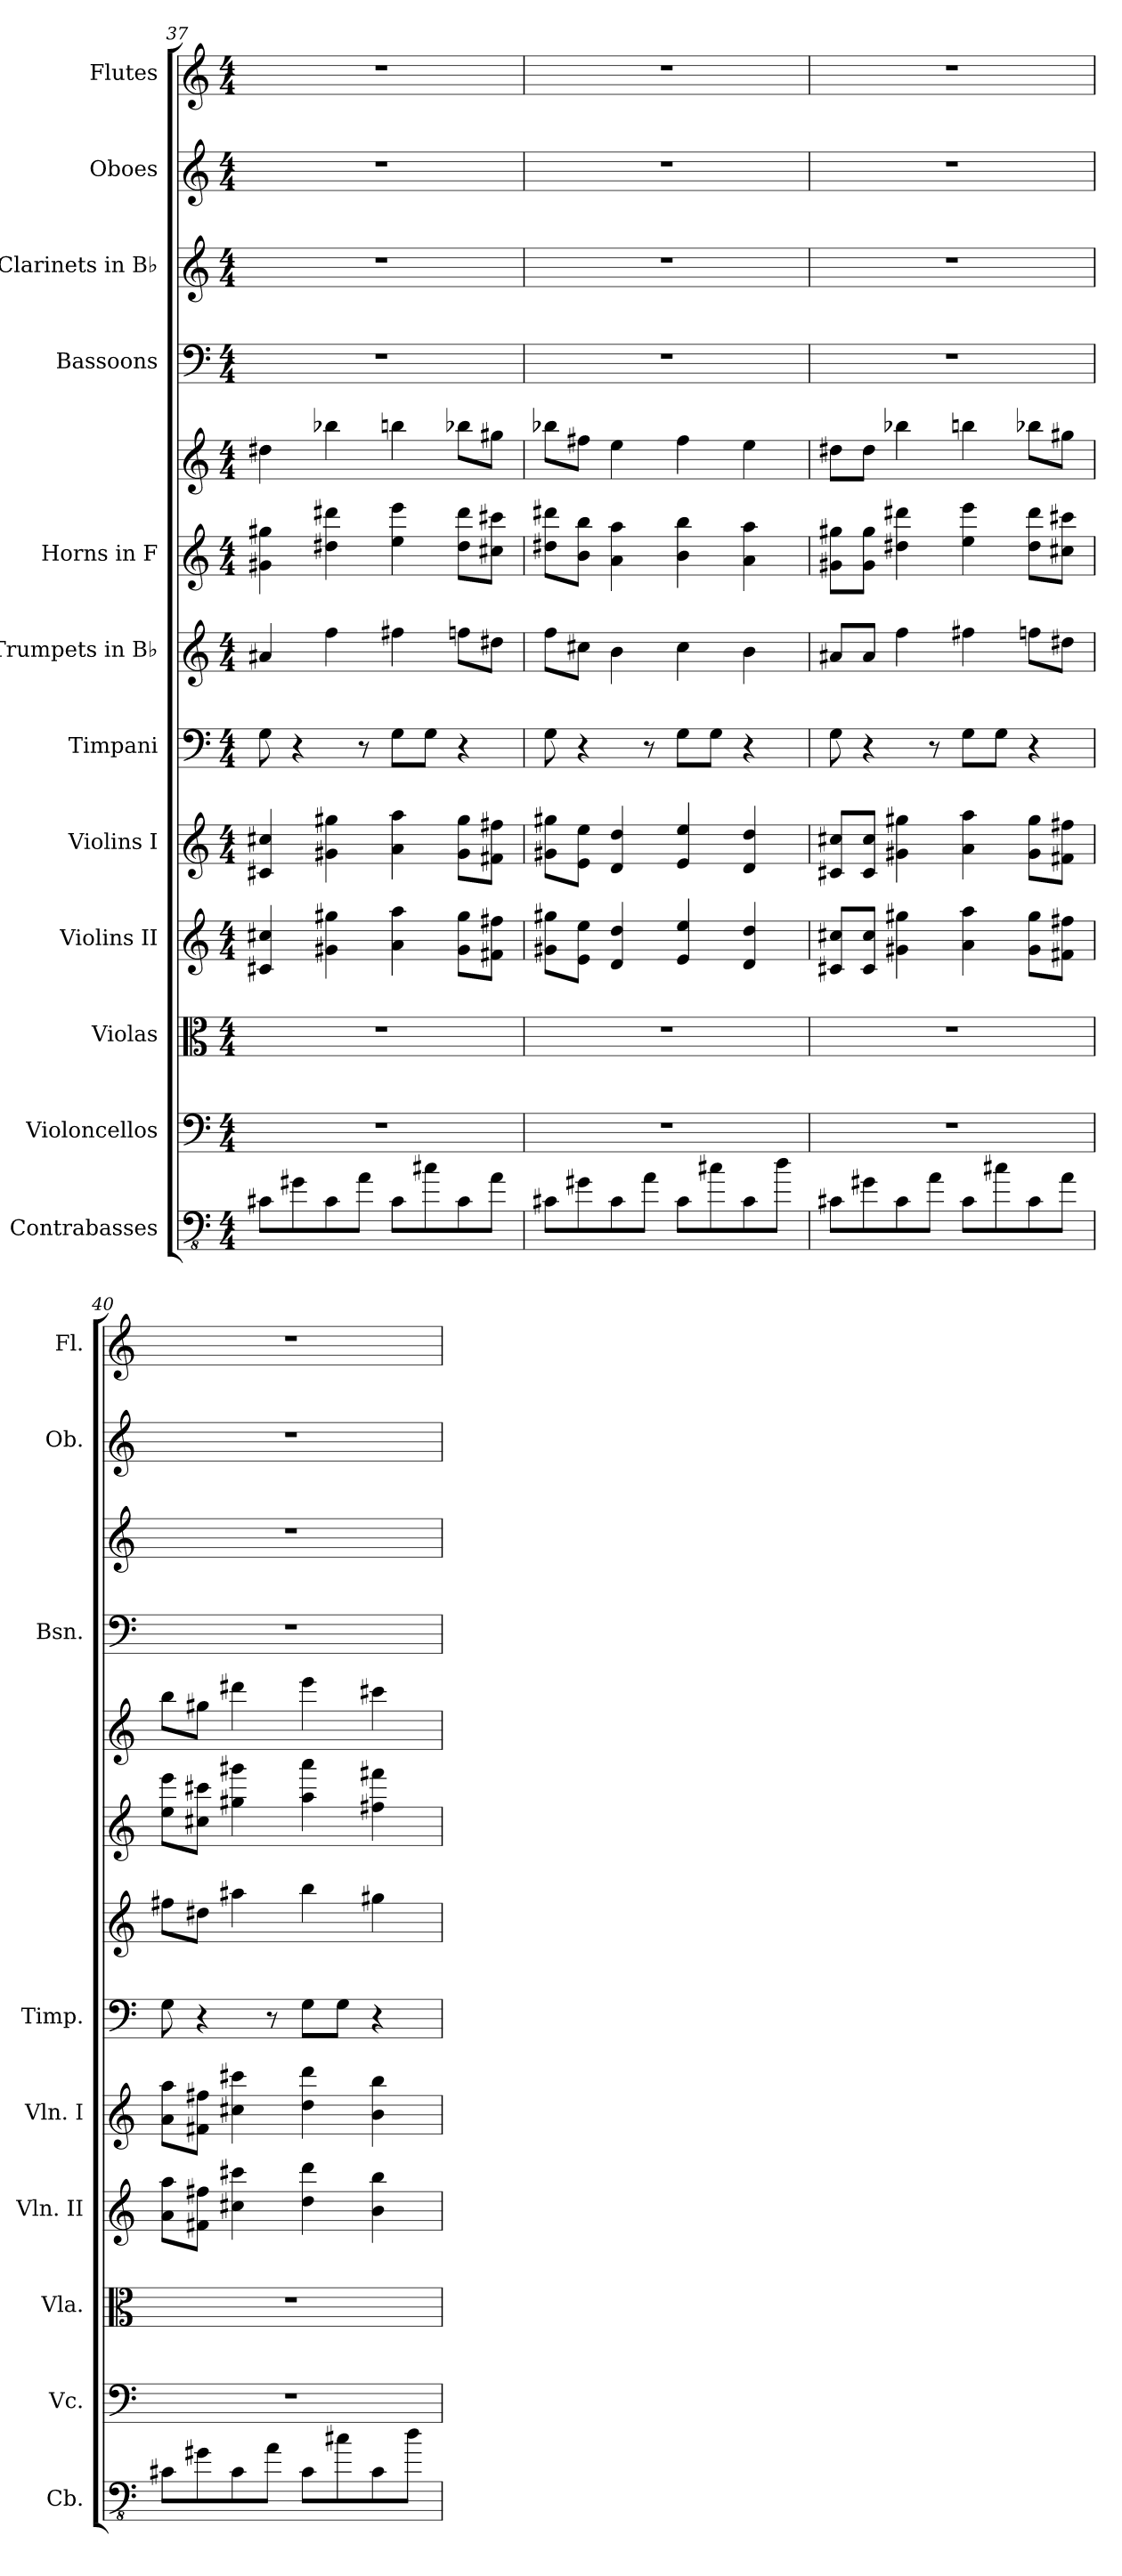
**kern	**kern	**kern	**kern	**kern	**kern	**kern	**kern	**kern	**kern	**kern	**kern	**kern
*part12	*part11	*part10	*part9	*part8	*part7	*part6	*part5	*part5	*part4	*part3	*part2	*part1
*staff13	*staff12	*staff11	*staff10	*staff9	*staff8	*staff7	*staff6	*staff5	*staff4	*staff3	*staff2	*staff1
*I"Contrabasses	*I"Violoncellos	*I"Violas	*I"Violins II	*I"Violins I	*I"Timpani	*I"Trumpets in B♭	*I"Horns in F	*	*I"Bassoons	*I"Clarinets in B♭	*I"Oboes	*I"Flutes
*I'Cb.	*I'Vc.	*I'Vla.	*I'Vln. II	*I'Vln. I	*I'Timp.	*	*	*	*I'Bsn.	*	*I'Ob.	*I'Fl.
*clefFv4	*clefF4	*clefC3	*clefG2	*clefG2	*clefF4	*clefG2	*clefG2	*clefG2	*clefF4	*clefG2	*clefG2	*clefG2
*ITrd7c12	*	*	*	*	*	*ITrd1c2	*ITrd4c7	*ITrd4c7	*	*ITrd1c2	*	*
*k[]	*k[]	*k[]	*k[]	*k[]	*k[]	*k[b-e-]	*k[b-]	*k[b-]	*k[]	*k[b-e-]	*k[]	*k[]
*M4/4	*M4/4	*M4/4	*M4/4	*M4/4	*M4/4	*M4/4	*M4/4	*M4/4	*M4/4	*M4/4	*M4/4	*M4/4
=37	=37	=37	=37	=37	=37	=37	=37	=37	=37	=37	=37	=37
8CC#X\L	1r	1r	4c#X/ 4cc#X/	4c#X/ 4cc#X/	8G\	4g#X/	4c#X\ 4cc#X\	4g#X\	1r	1r	1r	1r
8GG#X\	.	.	.	.	4r	.	.	.	.	.	.	.
8CC#\	.	.	4g#X\ 4gg#X\	4g#X\ 4gg#X\	.	4ee-\	4g#X\ 4gg#X\	4ee-X\	.	.	.	.
8AA\J	.	.	.	.	8r	.	.	.	.	.	.	.
8CC#\L	.	.	4a\ 4aa\	4a\ 4aa\	8G\L	4een\	4a\ 4aa\	4een\	.	.	.	.
8C#X\	.	.	.	.	8G\J	.	.	.	.	.	.	.
8CC#\	.	.	8g#\ 8gg#\L	8g#\ 8gg#\L	4r	8ee-X\L	8g#\ 8gg#\L	8ee-X\L	.	.	.	.
8AA\J	.	.	8f#X\ 8ff#X\J	8f#X\ 8ff#X\J	.	8cc#X\J	8f#X\ 8ff#X\J	8cc#X\J	.	.	.	.
!!LO:PB:g=z
=38	=38	=38	=38	=38	=38	=38	=38	=38	=38	=38	=38	=38
8CC#X\L	1r	1r	8g#X\ 8gg#X\L	8g#X\ 8gg#X\L	8G\	8ee-\L	8g#X\ 8gg#X\L	8ee-X\L	1r	1r	1r	1r
8GG#X\	.	.	8e\ 8ee\J	8e\ 8ee\J	4r	8bn\J	8e\ 8ee\J	8bn\J	.	.	.	.
8CC#\	.	.	4d/ 4dd/	4d/ 4dd/	.	4a\	4d\ 4dd\	4a\	.	.	.	.
8AA\J	.	.	.	.	8r	.	.	.	.	.	.	.
8CC#\L	.	.	4e/ 4ee/	4e/ 4ee/	8G\L	4b\	4e\ 4ee\	4b\	.	.	.	.
8C#X\	.	.	.	.	8G\J	.	.	.	.	.	.	.
8CC#\	.	.	4d/ 4dd/	4d/ 4dd/	4r	4a\	4d\ 4dd\	4a\	.	.	.	.
8D\J	.	.	.	.	.	.	.	.	.	.	.	.
=39	=39	=39	=39	=39	=39	=39	=39	=39	=39	=39	=39	=39
8CC#X\L	1r	1r	8c#X/ 8cc#X/L	8c#X/ 8cc#X/L	8G\	8g#X/L	8c#X\ 8cc#X\L	8g#X\L	1r	1r	1r	1r
8GG#X\	.	.	8c#/ 8cc#/J	8c#/ 8cc#/J	4r	8g#/J	8c#\ 8cc#\J	8g#\J	.	.	.	.
8CC#\	.	.	4g#X\ 4gg#X\	4g#X\ 4gg#X\	.	4ee-\	4g#X\ 4gg#X\	4ee-X\	.	.	.	.
8AA\J	.	.	.	.	8r	.	.	.	.	.	.	.
8CC#\L	.	.	4a\ 4aa\	4a\ 4aa\	8G\L	4een\	4a\ 4aa\	4een\	.	.	.	.
8C#X\	.	.	.	.	8G\J	.	.	.	.	.	.	.
8CC#\	.	.	8g#\ 8gg#\L	8g#\ 8gg#\L	4r	8ee-X\L	8g#\ 8gg#\L	8ee-X\L	.	.	.	.
8AA\J	.	.	8f#X\ 8ff#X\J	8f#X\ 8ff#X\J	.	8cc#X\J	8f#X\ 8ff#X\J	8cc#X\J	.	.	.	.
=40	=40	=40	=40	=40	=40	=40	=40	=40	=40	=40	=40	=40
8CC#X\L	1r	1r	8a\ 8aa\L	8a\ 8aa\L	8G\	8een\L	8a\ 8aa\L	8ee\L	1r	1r	1r	1r
8GG#X\	.	.	8f#X\ 8ff#X\J	8f#X\ 8ff#X\J	4r	8cc#X\J	8f#X\ 8ff#X\J	8cc#X\J	.	.	.	.
8CC#\	.	.	4cc#X\ 4ccc#X\	4cc#X\ 4ccc#X\	.	4gg#X\	4cc#X\ 4ccc#X\	4gg#X\	.	.	.	.
8AA\J	.	.	.	.	8r	.	.	.	.	.	.	.
8CC#\L	.	.	4dd\ 4ddd\	4dd\ 4ddd\	8G\L	4aa\	4dd\ 4ddd\	4aa\	.	.	.	.
8C#X\	.	.	.	.	8G\J	.	.	.	.	.	.	.
8CC#\	.	.	4b\ 4bb\	4b\ 4bb\	4r	4ff#X\	4bn\ 4bbn\	4ff#X\	.	.	.	.
8D\J	.	.	.	.	.	.	.	.	.	.	.	.
=	=	=	=	=	=	=	=	=	=	=	=	=
*-	*-	*-	*-	*-	*-	*-	*-	*-	*-	*-	*-	*-
